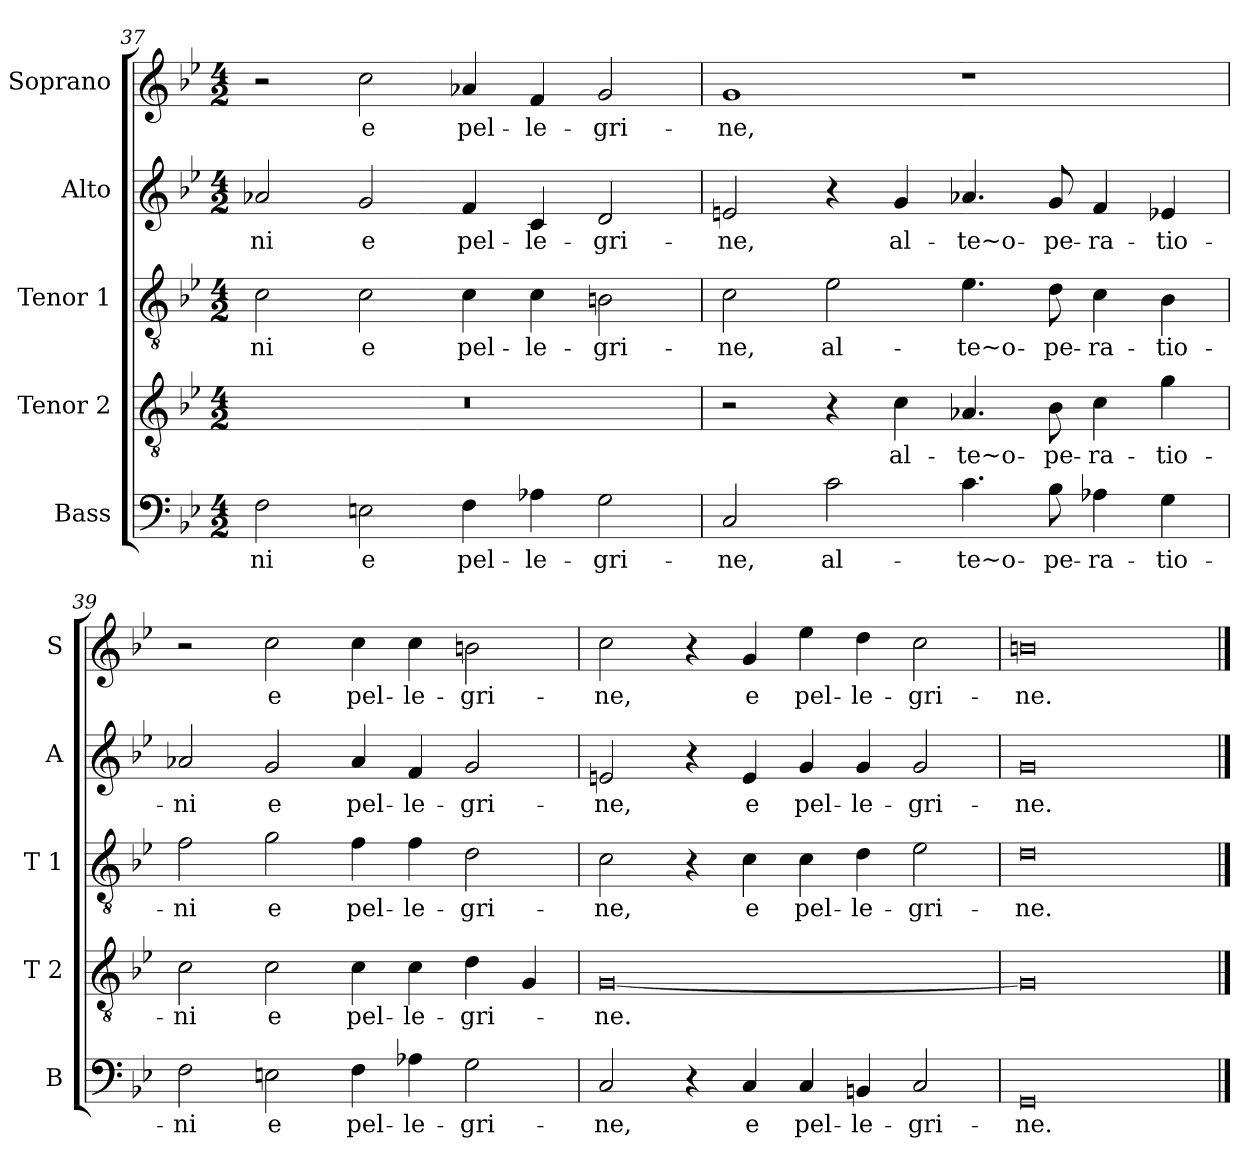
**kern	**text	**kern	**text	**kern	**text	**kern	**text	**kern	**text
*part5	*part5	*part4	*part4	*part3	*part3	*part2	*part2	*part1	*part1
*staff5	*staff5	*staff4	*staff4	*staff3	*staff3	*staff2	*staff2	*staff1	*staff1
*I"Bass	*	*I"Tenor 2	*	*I"Tenor 1	*	*I"Alto	*	*I"Soprano	*
*I'B	*	*I'T 2	*	*I'T 1	*	*I'A	*	*I'S	*
*clefF4	*	*clefGv2	*	*clefGv2	*	*clefG2	*	*clefG2	*
*k[b-e-]	*	*k[b-e-]	*	*k[b-e-]	*	*k[b-e-]	*	*k[b-e-]	*
*B-:	*	*B-:	*	*B-:	*	*B-:	*	*B-:	*
*M4/2	*	*M4/2	*	*M4/2	*	*M4/2	*	*M4/2	*
=37	=37	=37	=37	=37	=37	=37	=37	=37	=37
!	!LO:LY:b	!	!	!	!LO:LY:b	!	!LO:LY:b	!	!
2F\	-ni	0r	.	2c\	-ni	2a-X/	-ni	2r	.
!	!LO:LY:b	!	!	!	!LO:LY:b	!	!LO:LY:b	!	!LO:LY:b
2En\	e	.	.	2c\	e	2g/	e	2cc\	e
!	!LO:LY:b	!	!	!	!LO:LY:b	!	!LO:LY:b	!	!LO:LY:b
4F\	pel-	.	.	4c\	pel-	4f/	pel-	4a-X/	pel-
!	!LO:LY:b	!	!	!	!LO:LY:b	!	!LO:LY:b	!	!LO:LY:b
4A-X\	-le-	.	.	4c\	-le-	4c/	-le-	4f/	-le-
!	!LO:LY:b	!	!	!	!LO:LY:b	!	!LO:LY:b	!	!LO:LY:b
2G\	-gri-	.	.	2Bn\	-gri-	2d/	-gri-	2g/	-gri-
!!LO:LB:g=z
=38	=38	=38	=38	=38	=38	=38	=38	=38	=38
!	!LO:LY:b	!	!	!	!LO:LY:b	!	!LO:LY:b	!	!LO:LY:b
2C/	-ne,	2r	.	2c\	-ne,	2en/	-ne,	1g	-ne,
!	!LO:LY:b	!	!	!	!LO:LY:b	!	!	!	!
2c\	al-	4r	.	2e-\	al-	4r	.	.	.
!	!	!	!LO:LY:b	!	!	!	!LO:LY:b	!	!
.	.	4c\	al-	.	.	4g/	al-	.	.
!	!LO:LY:b	!	!LO:LY:b	!	!LO:LY:b	!	!LO:LY:b	!	!
4.c\	-te~o-	4.A-X/	-te~o-	4.e-\	-te~o-	4.a-X/	-te~o-	1r	.
!	!LO:LY:b	!	!LO:LY:b	!	!LO:LY:b	!	!LO:LY:b	!	!
8B-\	-pe-	8B-\	-pe-	8d\	-pe-	8g/	-pe-	.	.
!	!LO:LY:b	!	!LO:LY:b	!	!LO:LY:b	!	!LO:LY:b	!	!
4A-X\	-ra-	4c\	-ra-	4c\	-ra-	4f/	-ra-	.	.
!	!LO:LY:b	!	!LO:LY:b	!	!LO:LY:b	!	!LO:LY:b	!	!
4G\	-tio-	4g\	-tio-	4B-\	-tio-	4e-X/	-tio-	.	.
=39	=39	=39	=39	=39	=39	=39	=39	=39	=39
!	!LO:LY:b	!	!LO:LY:b	!	!LO:LY:b	!	!LO:LY:b	!	!
2F\	-ni	2c\	-ni	2f\	-ni	2a-X/	-ni	2r	.
!	!LO:LY:b	!	!LO:LY:b	!	!LO:LY:b	!	!LO:LY:b	!	!LO:LY:b
2En\	e	2c\	e	2g\	e	2g/	e	2cc\	e
!	!LO:LY:b	!	!LO:LY:b	!	!LO:LY:b	!	!LO:LY:b	!	!LO:LY:b
4F\	pel-	4c\	pel-	4f\	pel-	4a-/	pel-	4cc\	pel-
!	!LO:LY:b	!	!LO:LY:b	!	!LO:LY:b	!	!LO:LY:b	!	!LO:LY:b
4A-X\	-le-	4c\	-le-	4f\	-le-	4f/	-le-	4cc\	-le-
!	!LO:LY:b	!	!LO:LY:b	!	!LO:LY:b	!	!LO:LY:b	!	!LO:LY:b
2G\	-gri-	4d\	-gri-	2d\	-gri-	2g/	-gri-	2bn\	-gri-
.	.	4G/	.	.	.	.	.	.	.
=40	=40	=40	=40	=40	=40	=40	=40	=40	=40
!	!LO:LY:b	!	!LO:LY:b	!	!LO:LY:b	!	!LO:LY:b	!	!LO:LY:b
2C/	-ne,	[0G	-ne.	2c\	-ne,	2en/	-ne,	2cc\	-ne,
4r	.	.	.	4r	.	4r	.	4r	.
!	!LO:LY:b	!	!	!	!LO:LY:b	!	!LO:LY:b	!	!LO:LY:b
4C/	e	.	.	4c\	e	4e/	e	4g/	e
!	!LO:LY:b	!	!	!	!LO:LY:b	!	!LO:LY:b	!	!LO:LY:b
4C/	pel-	.	.	4c\	pel-	4g/	pel-	4ee-\	pel-
!	!LO:LY:b	!	!	!	!LO:LY:b	!	!LO:LY:b	!	!LO:LY:b
4BBn/	-le-	.	.	4d\	-le-	4g/	-le-	4dd\	-le-
!	!LO:LY:b	!	!	!	!LO:LY:b	!	!LO:LY:b	!	!LO:LY:b
2C/	-gri-	.	.	2e-\	-gri-	2g/	-gri-	2cc\	-gri-
=41	=41	=41	=41	=41	=41	=41	=41	=41	=41
!	!LO:LY:b	!	!	!	!LO:LY:b	!	!LO:LY:b	!	!LO:LY:b
0GG	-ne.	0G]	.	0d	-ne.	0g	-ne.	0bn	-ne.
==	==	==	==	==	==	==	==	==	==
*-	*-	*-	*-	*-	*-	*-	*-	*-	*-
